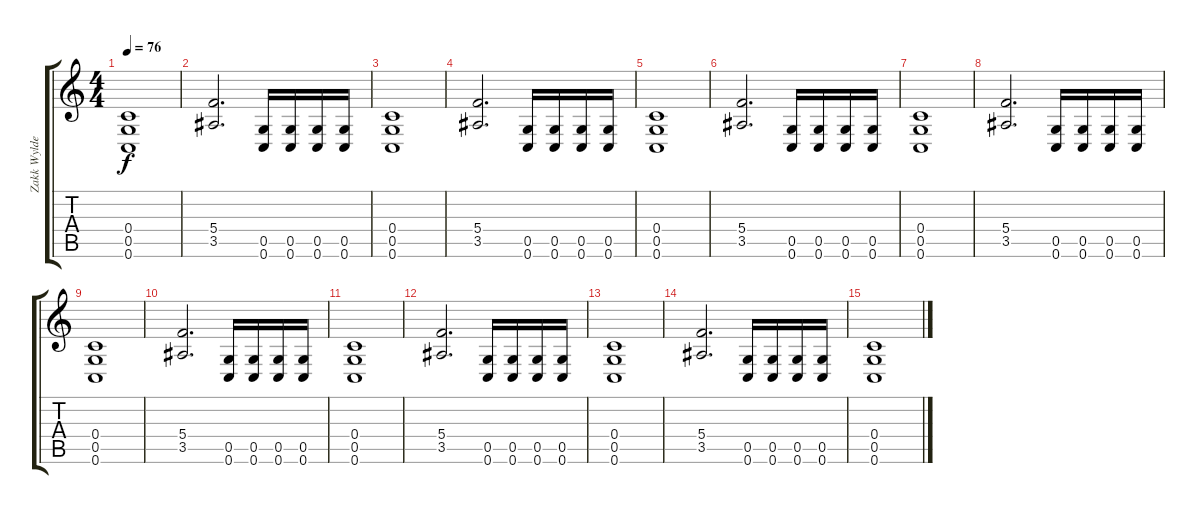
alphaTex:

\track ("Zakk Wylde" "Zakk Wylde") {instrument overdrivenguitar}
\staff {score tabs}
\tuning (D4 A3 F3 C3 G2 C2) {hide}
\ts (4 4)
\tempo 76
\clef g2
\ks c
(0.4 0.5 0.6).1{dy f instrument distortionguitar} |
(5.4 3.5).2{d} (0.5 0.6).16 (0.5 0.6).16 (0.5 0.6).16 (0.5 0.6).16 |
(0.4 0.5 0.6).1 |
(5.4 3.5).2{d} (0.5 0.6).16 (0.5 0.6).16 (0.5 0.6).16 (0.5 0.6).16 |
(0.4 0.5 0.6).1 |
(5.4 3.5).2{d} (0.5 0.6).16 (0.5 0.6).16 (0.5 0.6).16 (0.5 0.6).16 |
(0.4 0.5 0.6).1 |
(5.4 3.5).2{d} (0.5 0.6).16 (0.5 0.6).16 (0.5 0.6).16 (0.5 0.6).16 |
(0.4 0.5 0.6).1 |
(5.4 3.5).2{d} (0.5 0.6).16 (0.5 0.6).16 (0.5 0.6).16 (0.5 0.6).16 |
(0.4 0.5 0.6).1 |
(5.4 3.5).2{d volume 0} (0.5 0.6).16 (0.5 0.6).16 (0.5 0.6).16 (0.5 0.6).16 |
(0.4 0.5 0.6).1 |
(5.4 3.5).2{d} (0.5 0.6).16 (0.5 0.6).16 (0.5 0.6).16 (0.5 0.6).16 |
(0.4 0.5 0.6).1
